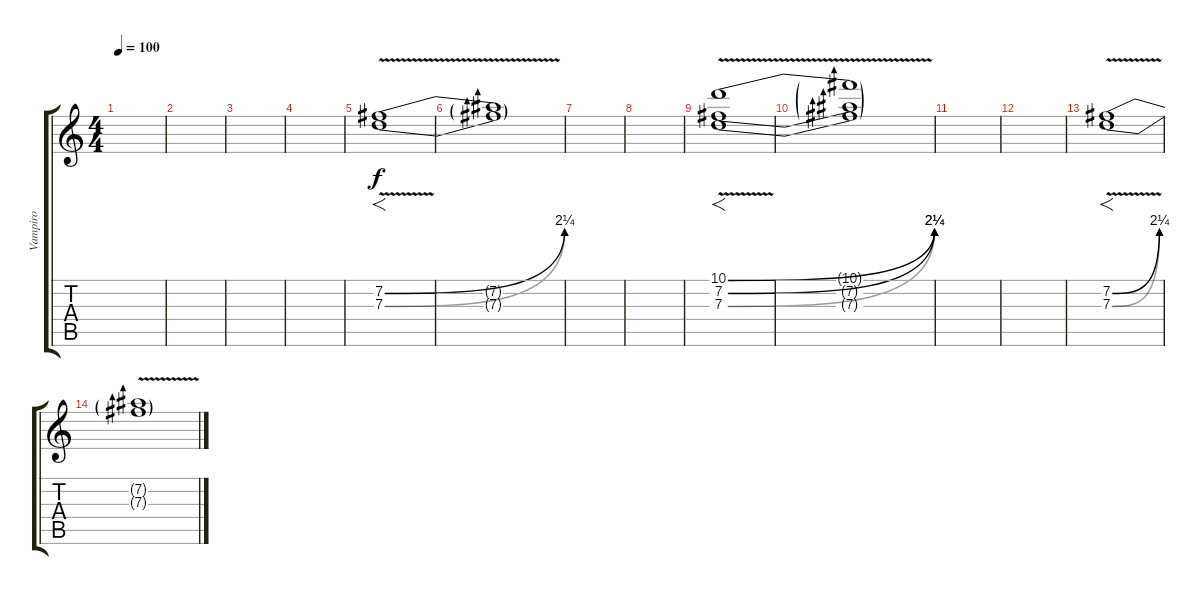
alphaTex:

\track ("Vampiro" "Vampiro") {instrument overdrivenguitar}
\staff {score tabs}
\tuning (E4 B3 G3 D3 A2 E2) {hide}
\ts (4 4)
\tempo 100
\clef g2
\ks c
|
|
|
|
(7.2{be (bend 0 0 60 9)} 7.3{be (bend 0 0 60 9) v}).1{f} |
(7.2{t} 7.3{t}).1 |
|
|
(10.1{be (bend 0 0 60 9)} 7.2{be (bend 0 0 60 9)} 7.3{be (bend 0 0 60 9) v}).1{f} |
(10.1{t} 7.2{t} 7.3{t}).1 |
|
|
(7.2{be (bend 0 0 60 9)} 7.3{be (bend 0 0 60 9) v}).1{f} |
(7.2{t} 7.3{t}).1
